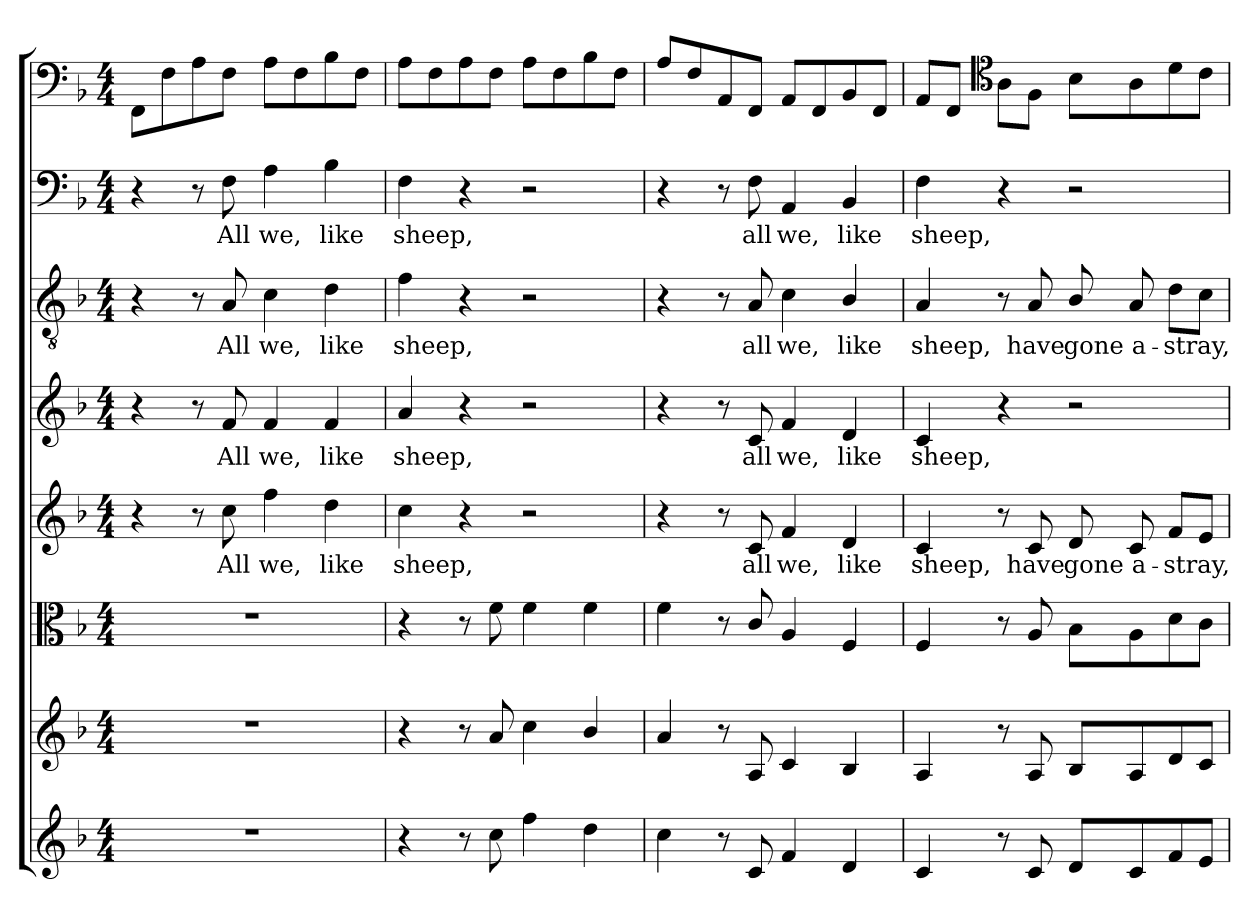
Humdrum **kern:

**kern	**kern	**kern	**kern	**text	**kern	**text	**kern	**text	**kern	**text	**kern
*part8	*part7	*part6	*part5	*part5	*part4	*part4	*part3	*part3	*part2	*part2	*part1
*staff8	*staff7	*staff6	*staff5	*staff5	*staff4	*staff4	*staff3	*staff3	*staff2	*staff2	*staff1
*clefG2	*clefG2	*clefC3	*clefG2	*	*clefG2	*	*clefGv2	*	*clefF4	*	*clefF4
*k[b-]	*k[b-]	*k[b-]	*k[b-]	*	*k[b-]	*	*k[b-]	*	*k[b-]	*	*k[b-]
*F:	*F:	*F:	*F:	*	*F:	*	*F:	*	*F:	*	*F:
*M4/4	*M4/4	*M4/4	*M4/4	*	*M4/4	*	*M4/4	*	*M4/4	*	*M4/4
=1	=1	=1	=1	=1	=1	=1	=1	=1	=1	=1	=1
1r	1r	1r	4r	.	4r	.	4r	.	4r	.	8FF\L
.	.	.	.	.	.	.	.	.	.	.	8F\
.	.	.	8r	.	8r	.	8r	.	8r	.	8A\
.	.	.	8cc\	All	8f/	All	8A/	All	8F\	All	8F\J
.	.	.	4ff\	we,	4f/	we,	4c\	we,	4A\	we,	8A\L
.	.	.	.	.	.	.	.	.	.	.	8F\
.	.	.	4dd\	like	4f/	like	4d\	like	4B-\	like	8B-\
.	.	.	.	.	.	.	.	.	.	.	8F\J
=2	=2	=2	=2	=2	=2	=2	=2	=2	=2	=2	=2
4r	4r	4r	4cc\	sheep,	4a/	sheep,	4f\	sheep,	4F\	sheep,	8A\L
.	.	.	.	.	.	.	.	.	.	.	8F\
8r	8r	8r	4r	.	4r	.	4r	.	4r	.	8A\
8cc\	8a/	8f\	.	.	.	.	.	.	.	.	8F\J
4ff\	4cc\	4f\	2r	.	2r	.	2r	.	2r	.	8A\L
.	.	.	.	.	.	.	.	.	.	.	8F\
4dd\	4b-/	4f\	.	.	.	.	.	.	.	.	8B-\
.	.	.	.	.	.	.	.	.	.	.	8F\J
=3	=3	=3	=3	=3	=3	=3	=3	=3	=3	=3	=3
4cc\	4a/	4f\	4r	.	4r	.	4r	.	4r	.	8A/L
.	.	.	.	.	.	.	.	.	.	.	8F/
8r	8r	8r	8r	.	8r	.	8r	.	8r	.	8AA/
8c/	8A/	8c/	8c/	all	8c/	all	8A/	all	8F\	all	8FF/J
4f/	4c/	4A/	4f/	we,	4f/	we,	4c\	we,	4AA/	we,	8AA/L
.	.	.	.	.	.	.	.	.	.	.	8FF/
4d/	4B-/	4F/	4d/	like	4d/	like	4B-/	like	4BB-/	like	8BB-/
.	.	.	.	.	.	.	.	.	.	.	8FF/J
=4	=4	=4	=4	=4	=4	=4	=4	=4	=4	=4	=4
4c/	4A/	4F/	4c/	sheep,	4c/	sheep,	4A/	sheep,	4F\	sheep,	8AA/L
.	.	.	.	.	.	.	.	.	.	.	8FF/J
*	*	*	*	*	*	*	*	*	*	*	*clefC4
8r	8r	8r	8r	.	4r	.	8r	.	4r	.	8A\L
8c/	8A/	8A/	8c/	have	.	.	8A/	have	.	.	8F\J
8d/L	8B-/L	8B-\L	8d/	gone	2r	.	8B-/	gone	2r	.	8B-\L
8c/	8A/	8A\	8c/	a-	.	.	8A/	a-	.	.	8A\
8f/	8d/	8d\	8f/L	-stray,	.	.	8d\L	-stray,	.	.	8d\
8e/J	8c/J	8c\J	8e/J	.	.	.	8c\J	.	.	.	8c\J
=	=	=	=	=	=	=	=	=	=	=	=
*-	*-	*-	*-	*-	*-	*-	*-	*-	*-	*-	*-
